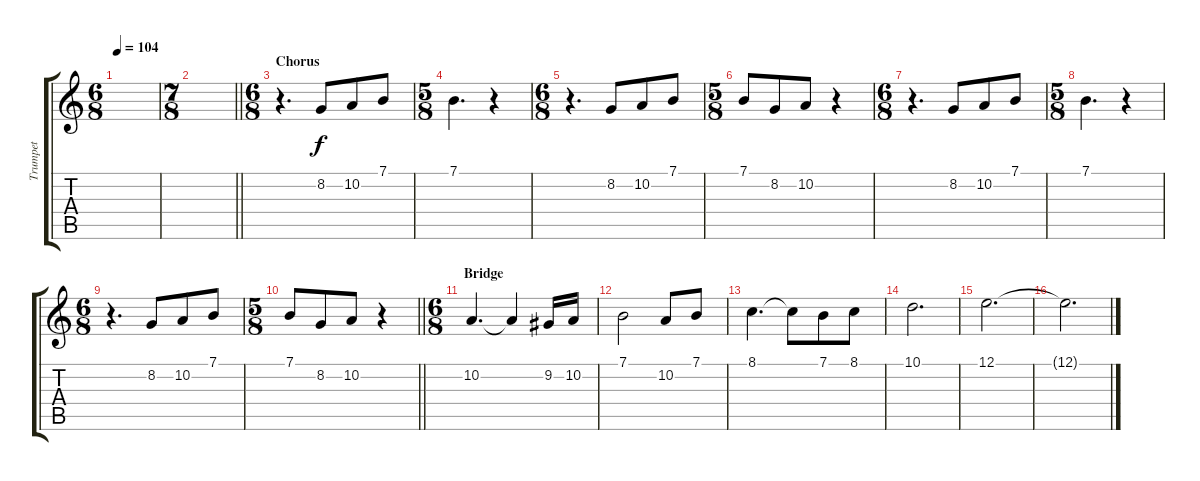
\track ("Trumpet" "Trumpet") {instrument trumpet}
\staff {score tabs}
\tuning (E4 B3 G3 D3 A2 E2) {hide}
\ts (6 8)
\tempo 104
\clef g2
\ks c
|
\ts (7 8)
\barLineRight lightlight
|
\ts (6 8)
\section ("" "Chorus")
r.4{d} 8.2.8 10.2.8 7.1.8 |
\ts (5 8)
7.1.4{d} r.4 |
\ts (6 8)
r.4{d} 8.2.8 10.2.8 7.1.8 |
\ts (5 8)
7.1.8 8.2.8 10.2.8 r.4 |
\ts (6 8)
r.4{d} 8.2.8 10.2.8 7.1.8 |
\ts (5 8)
7.1.4{d} r.4 |
\ts (6 8)
r.4{d} 8.2.8 10.2.8 7.1.8 |
\ts (5 8)
\barLineRight lightlight
7.1.8 8.2.8 10.2.8 r.4 |
\ts (6 8)
\section ("" "Bridge")
10.2.4{d} 10.2{t}.4 9.2.16 10.2.16 |
7.1.2 10.2.8 7.1.8 |
8.1.4{d} 8.1{t}.8 7.1.8 8.1.8 |
10.1.2{d} |
12.1.2{d} |
12.1{t}.2{d}
